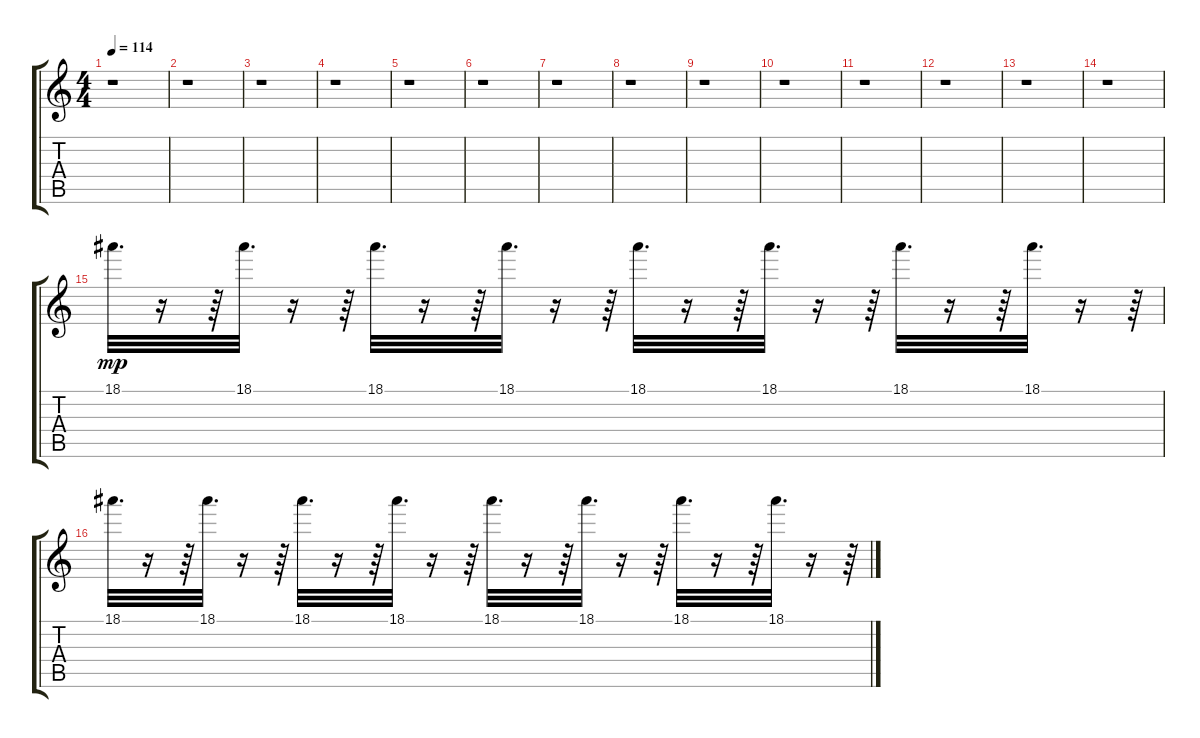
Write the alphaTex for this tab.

\track "" {instrument synthbass2}
\staff {score tabs}
\tuning (E4 B3 G3 D3 A2 E2) {hide}
\ts (4 4)
\tempo 114
\clef g2
\ks c
r.1{dy mp instrument synthbass2} |
r.1 |
r.1 |
r.1 |
r.1 |
r.1 |
r.1 |
r.1 |
r.1 |
r.1 |
r.1 |
r.1 |
r.1 |
r.1 |
18.1.32{d} r.16 r.64 18.1.32{d} r.16 r.64 18.1.32{d} r.16 r.64 18.1.32{d} r.16 r.64 18.1.32{d} r.16 r.64 18.1.32{d} r.16 r.64 18.1.32{d} r.16 r.64 18.1.32{d} r.16 r.64 |
18.1.32{d} r.16 r.64 18.1.32{d} r.16 r.64 18.1.32{d} r.16 r.64 18.1.32{d} r.16 r.64 18.1.32{d} r.16 r.64 18.1.32{d} r.16 r.64 18.1.32{d} r.16 r.64 18.1.32{d} r.16 r.64
